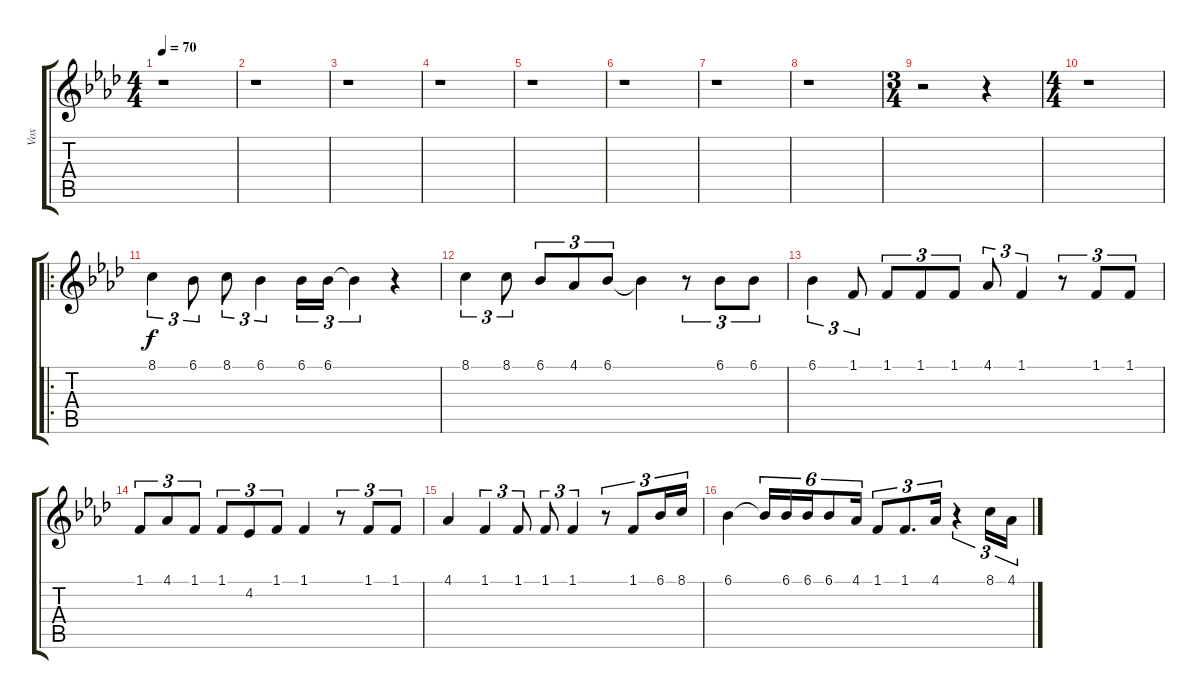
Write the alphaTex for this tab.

\track ("Vox" "Vox") {instrument violin}
\staff {score tabs}
\tuning (E4 B3 G3 D3 A2 E2) {hide}
\ts (4 4)
\tempo 70
\clef g2
\ks fminor
r.1{dy f instrument violin} |
r.1 |
r.1 |
r.1 |
r.1 |
r.1 |
r.1 |
r.1 |
\ts (3 4)
r.2 r.4 |
\ts (4 4)
r.1 |
\ro
8.1.4{tu (3 2)} 6.1.8{tu (3 2)} 8.1.8{tu (3 2)} 6.1.4{tu (3 2)} 6.1.16{tu (3 2)} 6.1.16{tu (3 2)} 6.1{t}.4{tu (3 2)} r.4 |
8.1.4{tu (3 2)} 8.1.8{tu (3 2)} 6.1.8{tu (3 2)} 4.1.8{tu (3 2)} 6.1.8{tu (3 2)} 6.1{t}.4 r.8{tu (3 2)} 6.1.8{tu (3 2)} 6.1.8{tu (3 2)} |
6.1.4{tu (3 2)} 1.1.8{tu (3 2)} 1.1.8{tu (3 2)} 1.1.8{tu (3 2)} 1.1.8{tu (3 2)} 4.1.8{tu (3 2)} 1.1.4{tu (3 2)} r.8{tu (3 2)} 1.1.8{tu (3 2)} 1.1.8{tu (3 2)} |
1.1.8{tu (3 2)} 4.1.8{tu (3 2)} 1.1.8{tu (3 2)} 1.1.8{tu (3 2)} 4.2.8{tu (3 2)} 1.1.8{tu (3 2)} 1.1.4 r.8{tu (3 2)} 1.1.8{tu (3 2)} 1.1.8{tu (3 2)} |
4.1.4 1.1.4{tu (3 2)} 1.1.8{tu (3 2)} 1.1.8{tu (3 2)} 1.1.4{tu (3 2)} r.8{tu (3 2)} 1.1.8{tu (3 2)} 6.1.16{tu (3 2)} 8.1.16{tu (3 2)} |
6.1.4 6.1{t}.16{tu (6 4)} 6.1.16{tu (6 4)} 6.1.16{tu (6 4)} 6.1.8{tu (6 4)} 4.1.16{tu (6 4)} 1.1.8{tu (3 2)} 1.1.8{d tu (3 2)} 4.1.16{tu (3 2)} r.4{tu (3 2)} 8.1.16{tu (3 2)} 4.1.16{tu (3 2)}
